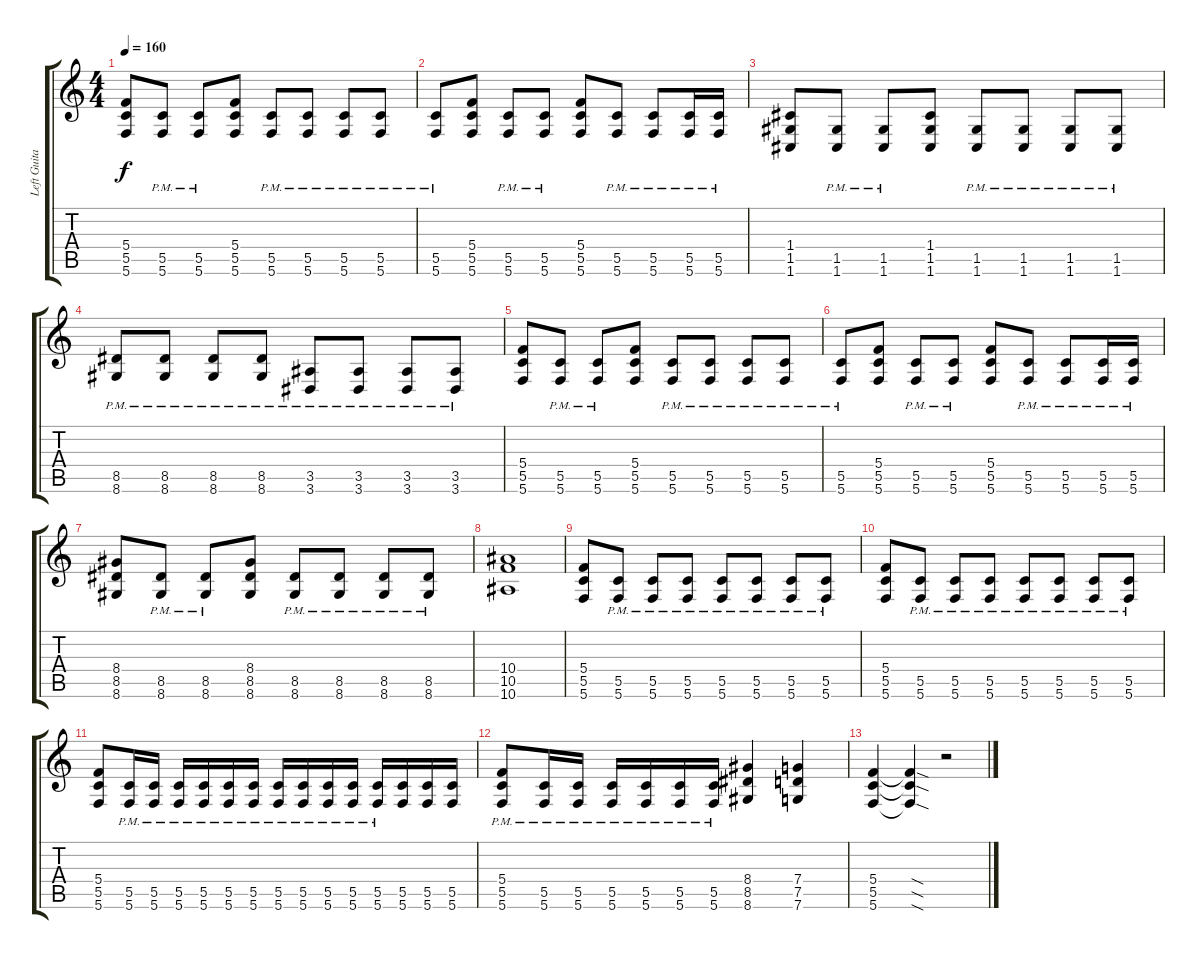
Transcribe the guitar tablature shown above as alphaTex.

\track ("Left Guitar" "Left Guita") {instrument distortionguitar}
\staff {score tabs}
\tuning (D4 A3 F3 C3 G2 C2) {hide}
\ts (4 4)
\tempo 160
\clef g2
\ks c
(5.4 5.5 5.6).8{dy f} (5.5{pm} 5.6{pm}).8 (5.5{pm} 5.6{pm}).8 (5.4 5.5 5.6).8 (5.5{pm} 5.6{pm}).8 (5.5{pm} 5.6{pm}).8 (5.5{pm} 5.6{pm}).8 (5.5{pm} 5.6{pm}).8 |
(5.5{pm} 5.6{pm}).8 (5.4 5.5 5.6).8 (5.5{pm} 5.6{pm}).8 (5.5{pm} 5.6{pm}).8 (5.4 5.5 5.6).8 (5.5{pm} 5.6{pm}).8 (5.5{pm} 5.6{pm}).8 (5.5{pm} 5.6{pm}).16 (5.5{pm} 5.6{pm}).16 |
(1.4 1.5 1.6).8 (1.5{pm} 1.6{pm}).8 (1.5{pm} 1.6{pm}).8 (1.4 1.5 1.6).8 (1.5{pm} 1.6{pm}).8 (1.5{pm} 1.6{pm}).8 (1.5{pm} 1.6{pm}).8 (1.5{pm} 1.6{pm}).8 |
(8.5{pm} 8.6{pm}).8 (8.5{pm} 8.6{pm}).8 (8.5{pm} 8.6{pm}).8 (8.5{pm} 8.6{pm}).8 (3.5{pm} 3.6{pm}).8 (3.5{pm} 3.6{pm}).8 (3.5{pm} 3.6{pm}).8 (3.5{pm} 3.6{pm}).8 |
(5.4 5.5 5.6).8 (5.5{pm} 5.6{pm}).8 (5.5{pm} 5.6{pm}).8 (5.4 5.5 5.6).8 (5.5{pm} 5.6{pm}).8 (5.5{pm} 5.6{pm}).8 (5.5{pm} 5.6{pm}).8 (5.5{pm} 5.6{pm}).8 |
(5.5{pm} 5.6{pm}).8 (5.4 5.5 5.6).8 (5.5{pm} 5.6{pm}).8 (5.5{pm} 5.6{pm}).8 (5.4 5.5 5.6).8 (5.5{pm} 5.6{pm}).8 (5.5{pm} 5.6{pm}).8 (5.5{pm} 5.6{pm}).16 (5.5{pm} 5.6{pm}).16 |
(8.4 8.5 8.6).8 (8.5{pm} 8.6{pm}).8 (8.5{pm} 8.6{pm}).8 (8.4 8.5 8.6).8 (8.5{pm} 8.6{pm}).8 (8.5{pm} 8.6{pm}).8 (8.5{pm} 8.6{pm}).8 (8.5{pm} 8.6{pm}).8 |
(10.4 10.5 10.6).1 |
(5.4 5.5 5.6).8 (5.5{pm} 5.6{pm}).8 (5.5{pm} 5.6{pm}).8 (5.5{pm} 5.6{pm}).8 (5.5{pm} 5.6{pm}).8{volume 16} (5.5{pm} 5.6{pm}).8 (5.5{pm} 5.6{pm}).8 (5.5{pm} 5.6{pm}).8 |
(5.4 5.5 5.6).8{volume 13} (5.5{pm} 5.6{pm}).8 (5.5{pm} 5.6{pm}).8 (5.5{pm} 5.6{pm}).8 (5.5{pm} 5.6{pm}).8{volume 16} (5.5{pm} 5.6{pm}).8 (5.5{pm} 5.6{pm}).8 (5.5{pm} 5.6{pm}).8 |
(5.4 5.5 5.6).8{volume 13} (5.5{pm} 5.6{pm}).16 (5.5{pm} 5.6{pm}).16 (5.5{pm} 5.6{pm}).16 (5.5{pm} 5.6{pm}).16 (5.5{pm} 5.6{pm}).16 (5.5{pm} 5.6{pm}).16 (5.5{pm} 5.6{pm}).16{volume 16} (5.5{pm} 5.6{pm}).16 (5.5{pm} 5.6{pm}).16 (5.5{pm} 5.6{pm}).16 (5.5{pm} 5.6{pm}).16 (5.5 5.6).16 (5.5 5.6).16 (5.5 5.6).16 |
(5.4 5.5{pm} 5.6{pm}).8{volume 16} (5.5{pm} 5.6{pm}).16 (5.5{pm} 5.6{pm}).16 (5.5{pm} 5.6{pm}).16 (5.5{pm} 5.6{pm}).16 (5.5{pm} 5.6{pm}).16 (5.5{pm} 5.6{pm}).16 (8.4 8.5 8.6).4 (7.4 7.5 7.6).4 |
(5.4 5.5 5.6).4 (5.4{sod t} 5.5{sod t} 5.6{sod t}).4 r.2
